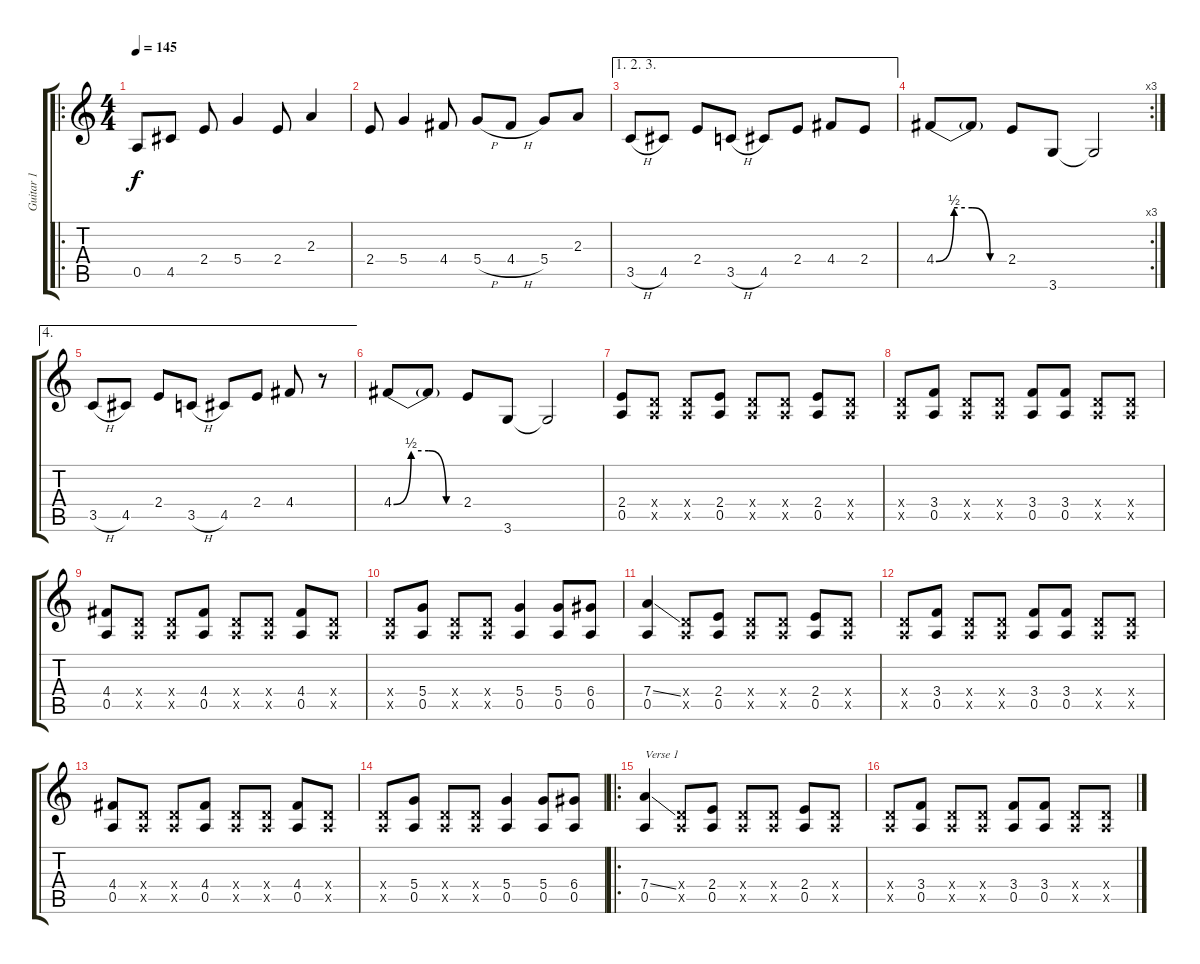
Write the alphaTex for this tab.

\track ("Guitar 1" "Guitar 1") {instrument overdrivenguitar}
\staff {score tabs}
\tuning (E4 B3 G3 D3 A2 E2) {hide}
\ro
\ts (4 4)
\tempo 145
\clef g2
\ks c
0.5.8{dy f instrument overdrivenguitar} 4.5.8 2.4.8 5.4.4 2.4.8 2.3.4 |
2.4.8 5.4.4 4.4.8 5.4{h}.8 4.4{h}.8 5.4.8 2.3.8 |
\ae (1 2 3)
3.5{h}.8 4.5.8 2.4.8 3.5{h}.8 4.5.8 2.4.8 4.4.8 2.4.8 |
\rc 3
4.4{be (custom 0 0 15 2 30 2 45 0 60 0)}.8 4.4{t}.8 2.4.8 3.6.8 3.6{t}.2 |
\ae 4
3.5{h}.8 4.5.8 2.4.8 3.5{h}.8 4.5.8 2.4.8 4.4.8 r.8 |
4.4{be (custom 0 0 15 2 30 2 45 0 60 0)}.8 4.4{t}.8 2.4.8 3.6.8 3.6{t}.2 |
(2.4 0.5).8 (0.4{x} 0.5{x}).8 (0.4{x} 0.5{x}).8 (2.4 0.5).8 (0.4{x} 0.5{x}).8 (0.4{x} 0.5{x}).8 (2.4 0.5).8 (0.4{x} 0.5{x}).8 |
(0.4{x} 0.5{x}).8 (3.4 0.5).8 (0.4{x} 0.5{x}).8 (0.4{x} 0.5{x}).8 (3.4 0.5).8 (3.4 0.5).8 (0.4{x} 0.5{x}).8 (0.4{x} 0.5{x}).8 |
(4.4 0.5).8 (0.4{x} 0.5{x}).8 (0.4{x} 0.5{x}).8 (4.4 0.5).8 (0.4{x} 0.5{x}).8 (0.4{x} 0.5{x}).8 (4.4 0.5).8 (0.4{x} 0.5{x}).8 |
(0.4{x} 0.5{x}).8 (5.4 0.5).8 (0.4{x} 0.5{x}).8 (0.4{x} 0.5{x}).8 (5.4 0.5).4 (5.4 0.5).8 (6.4 0.5).8 |
(7.4{ss} 0.5).4 (0.4{x} 0.5{x}).8 (2.4 0.5).8 (0.4{x} 0.5{x}).8 (0.4{x} 0.5{x}).8 (2.4 0.5).8 (0.4{x} 0.5{x}).8 |
(0.4{x} 0.5{x}).8 (3.4 0.5).8 (0.4{x} 0.5{x}).8 (0.4{x} 0.5{x}).8 (3.4 0.5).8 (3.4 0.5).8 (0.4{x} 0.5{x}).8 (0.4{x} 0.5{x}).8 |
(4.4 0.5).8 (0.4{x} 0.5{x}).8 (0.4{x} 0.5{x}).8 (4.4 0.5).8 (0.4{x} 0.5{x}).8 (0.4{x} 0.5{x}).8 (4.4 0.5).8 (0.4{x} 0.5{x}).8 |
(0.4{x} 0.5{x}).8 (5.4 0.5).8 (0.4{x} 0.5{x}).8 (0.4{x} 0.5{x}).8 (5.4 0.5).4 (5.4 0.5).8 (6.4 0.5).8 |
\ro
(7.4{ss} 0.5).4{txt "Verse 1"} (0.4{x} 0.5{x}).8 (2.4 0.5).8 (0.4{x} 0.5{x}).8 (0.4{x} 0.5{x}).8 (2.4 0.5).8 (0.4{x} 0.5{x}).8 |
(0.4{x} 0.5{x}).8 (3.4 0.5).8 (0.4{x} 0.5{x}).8 (0.4{x} 0.5{x}).8 (3.4 0.5).8 (3.4 0.5).8 (0.4{x} 0.5{x}).8 (0.4{x} 0.5{x}).8
